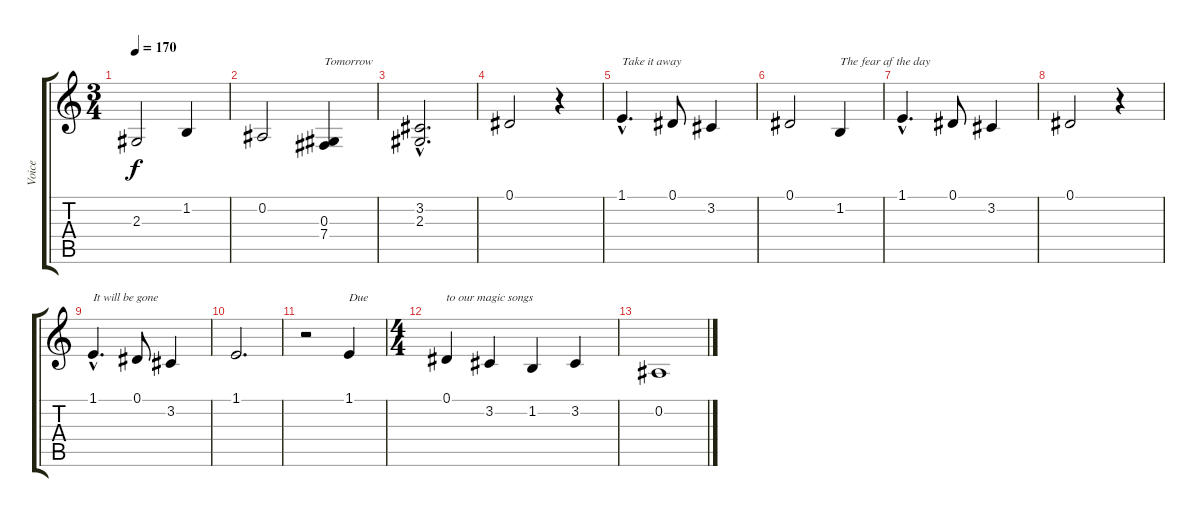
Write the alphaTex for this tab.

\track ("Voice" "Voice") {instrument violin}
\staff {score tabs}
\tuning (Eb4 Bb3 Gb3 Db3 Ab2 Eb2) {hide}
\ts (3 4)
\tempo 170
\clef g2
\ks c
2.3.2{dy f} 1.2.4 |
0.2.2 (0.3 7.4).4{txt "Tomorrow"} |
(3.2{hac} 2.3{hac}).2{d} |
0.1.2 r.4 |
1.1{hac}.4{d txt "Take it away"} 0.1.8 3.2.4 |
0.1.2 1.2.4{txt "The fear af the day"} |
1.1{hac}.4{d} 0.1.8 3.2.4 |
0.1.2 r.4 |
1.1{hac}.4{d txt "It will be gone"} 0.1.8 3.2.4 |
1.1.2{d} |
r.2 1.1.4{txt "Due"} |
\ts (4 4)
0.1.4{txt "to our magic songs"} 3.2.4 1.2.4 3.2.4 |
0.2.1
